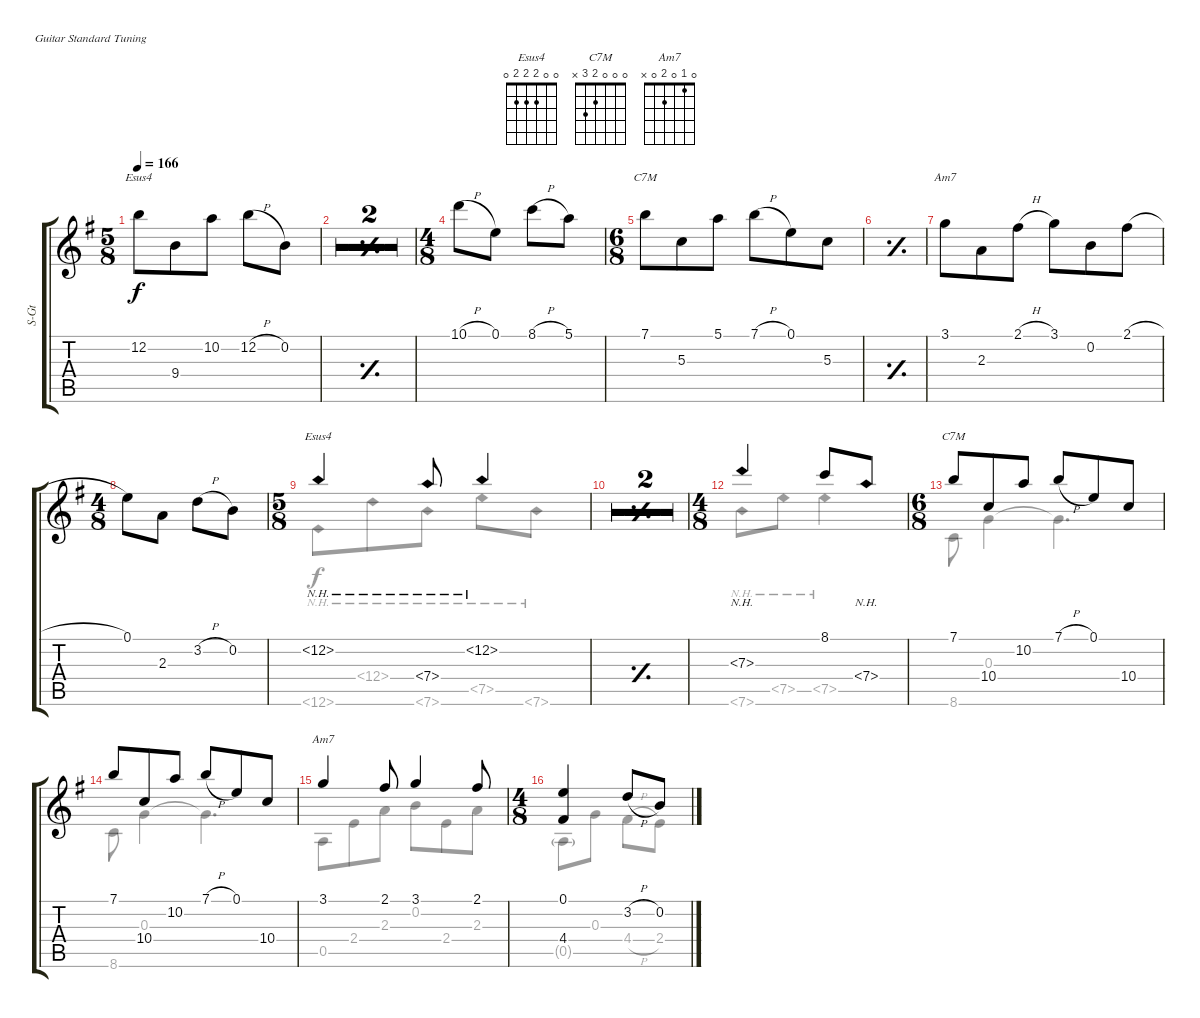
\defaultSystemsLayout 4
\bracketExtendMode groupsimilarinstruments
\otherSystemsTrackNameOrientation horizontal
\track ("Steel Guitar" "S-Gt") {mute multiBarRest instrument acousticguitarsteel}
\staff {score tabs}
\tuning (E4 B3 G3 D3 A2 E2)
\chord ("Esus4" 0 0 2 2 2 0) {showfingering false}
\chord ("C7M" 0 0 0 2 3 x) {showfingering false}
\chord ("Am7" 0 1 0 2 0 x) {showfingering false}
\voice
\ts (5 8)
\tempo 166
\clef g2
\scale
0.511811
\ks g
12.2{acc forcenatural}.8{ch "Esus4" dy f instrument acousticguitarsteel beam Down} 9.4{acc forcenatural}.8{beam Down} 10.2{acc forcenatural}.8{beam Down} 12.2{h acc forcenatural}.8{beam Down} 0.2{acc forcenatural}.8{beam Down} |
\simile simple
\scale
0.244094 |
\scale
0.244094 |
\ts (4 8)
\simile none
\scale
0.403727 10.1{h acc forcenatural}.8{beam Down} 0.1{acc forcenatural}.8{beam Down} 8.1{h acc forcenatural}.8{beam Down} 5.1{acc forcenatural}.8{beam Down} |
\ts (6 8)
\scale
0.403727 7.1{acc forcenatural}.8{ch "C7M" beam Down} 5.3{acc forcenatural}.8{beam Down} 5.1{acc forcenatural}.8{beam Down} 7.1{h acc forcenatural}.8{beam Down} 0.1{acc forcenatural}.8{beam Down} 5.3{acc forcenatural}.8{beam Down} |
\simile simple
\scale
0.192547 |
\simile none
\scale
0.192547 3.1{acc forcenatural}.8{ch "Am7" beam Down} 2.3{acc forcenatural}.8{beam Down} 2.1{h acc #}.8{beam Down} 3.1{acc forcenatural}.8{beam Down} 0.2{acc forcenatural}.8{beam Down} 2.1{h acc #}.8{beam Down} |
\ts (4 8)
\scale
0.403727 0.1{acc forcenatural}.8{beam Down} 2.3{acc forcenatural}.8{beam Down} 3.2{h acc forcenatural}.8{beam Down} 0.2{acc forcenatural}.8{beam Down} |
\ts (5 8)
\scale
0.403727 12.2{nh acc forcenatural}.4{ch "Esus4" beam Up} 7.4{nh acc forcenatural}.8{beam Up} 12.2{nh acc forcenatural}.4{beam Up} |
\simile simple
\scale
0.244094 |
\scale
0.244094 |
\ts (4 8)
\simile none
\scale
0.511811 7.3{nh acc forcenatural}.4{beam Up} 8.1{acc forcenatural}.8{beam Up} 7.4{nh acc forcenatural}.8{beam Up} |
\ts (6 8)
\scale
0.511811 7.1{acc forcenatural}.8{ch "C7M" beam Up} 10.4{acc forcenatural}.8{beam Up} 10.2{acc forcenatural}.8{beam Up} 7.1{h acc forcenatural}.8{beam Up} 0.1{acc forcenatural}.8{beam Up} 10.4{acc forcenatural}.8{beam Up} |
\scale
0.244094 7.1{acc forcenatural}.8{beam Up} 10.4{acc forcenatural}.8{beam Up} 10.2{acc forcenatural}.8{beam Up} 7.1{h acc forcenatural}.8{beam Up} 0.1{acc forcenatural}.8{beam Up} 10.4{acc forcenatural}.8{beam Up} |
\scale
0.244094 3.1{acc forcenatural}.4{ch "Am7" beam Up} 2.1{acc #}.8{beam Up} 3.1{acc forcenatural}.4{beam Up} 2.1{acc #}.8{beam Up} |
\ts (4 8)
\scale
0.403727 (0.1{acc forcenatural} 4.4{acc #}).4{beam Up} 3.2{h acc forcenatural}.8{beam Up} 0.2{acc forcenatural}.8{beam Up}
\voice
\clef g2
\ottava regular
\simile none
\scale
0.511811
\ks g
|
\simile simple
\scale
0.244094 |
\scale
0.244094 |
\simile none
\scale
0.403727 |
\scale
0.403727 |
\simile simple
\scale
0.192547 |
\simile none
\scale
0.192547 |
\scale
0.403727 |
\scale
0.403727 12.6{nh acc forcenatural}.8{beam Down} 12.4{nh acc forcenatural}.8{beam Down} 7.6{nh acc forcenatural}.8{beam Down} 7.5{nh acc forcenatural}.8{beam Down} 7.6{nh acc forcenatural}.8{beam Down} |
\simile simple
\scale
0.244094 |
\scale
0.244094 |
\simile none
\scale
0.511811 7.6{nh acc forcenatural}.8{beam Down} 7.5{nh acc forcenatural}.8{beam Down} 7.5{nh acc forcenatural}.4{beam Down} |
\scale
0.511811 8.6{acc forcenatural}.8{beam Down} 0.3{acc forcenatural}.4{beam Down} 0.3{t acc forcenatural}.4{d beam Down} |
\scale
0.244094 8.6{acc forcenatural}.8{beam Down} 0.3{acc forcenatural}.4{beam Down} 0.3{t acc forcenatural}.4{d beam Down} |
\scale
0.244094 0.5{acc forcenatural}.8{beam Down} 2.4{acc forcenatural}.8{beam Down} 2.3{acc forcenatural}.8{beam Down} 0.2{acc forcenatural}.8{beam Down} 2.4{acc forcenatural}.8{beam Down} 2.3{acc forcenatural}.8{beam Down} |
\scale
0.403727 0.5{g acc forcenatural}.8{beam Down} 0.3{acc forcenatural}.8{beam Down} 4.4{h acc #}.8{beam Down} 2.4{acc forcenatural}.8{beam Down}
